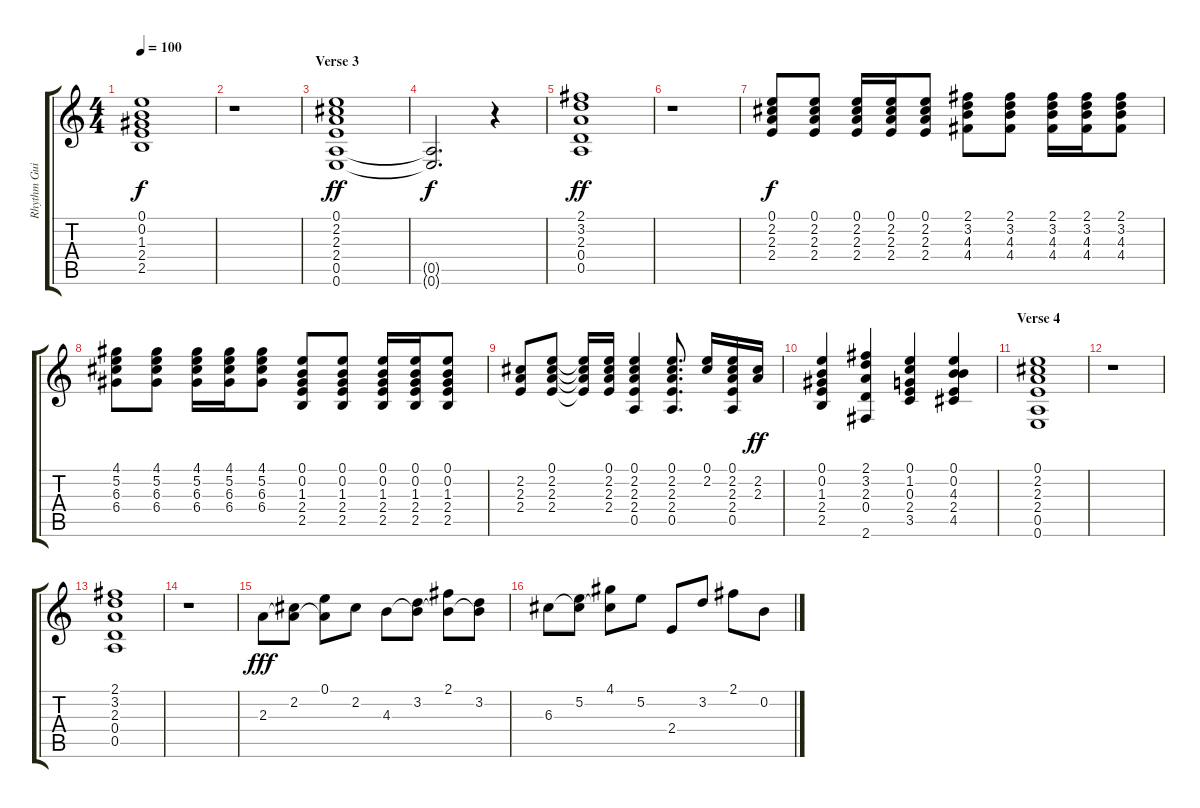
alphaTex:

\track ("Rhythm Guitar" "Rhythm Gui") {instrument acousticguitarsteel}
\staff {score tabs}
\tuning (E4 B3 G3 D3 A2 E2) {hide}
\ts (4 4)
\tempo 100
\clef g2
\ks c
(0.1{t} 0.2{t} 1.3{t} 2.4{t} 2.5{t}).1{dy f} |
r.1 |
\section ("" "Verse 3")
(0.1 2.2 2.3 2.4 0.5 0.6).1{dy ff volume 12} |
(0.5{t} 0.6{t}).2{d dy f} r.4 |
(2.1 3.2 2.3 0.4 0.5).1{dy ff} |
r.1 |
(0.1 2.2 2.3 2.4).8{dy f volume 11} (0.1 2.2 2.3 2.4).8 (0.1 2.2 2.3 2.4).16 (0.1 2.2 2.3 2.4).16 (0.1 2.2 2.3 2.4).8 (2.1 3.2 4.3 4.4).8 (2.1 3.2 4.3 4.4).8 (2.1 3.2 4.3 4.4).16 (2.1 3.2 4.3 4.4).16 (2.1 3.2 4.3 4.4).8 |
(4.1 5.2 6.3 6.4).8 (4.1 5.2 6.3 6.4).8 (4.1 5.2 6.3 6.4).16 (4.1 5.2 6.3 6.4).16 (4.1 5.2 6.3 6.4).8 (0.1 0.2 1.3 2.4 2.5).8 (0.1 0.2 1.3 2.4 2.5).8 (0.1 0.2 1.3 2.4 2.5).16 (0.1 0.2 1.3 2.4 2.5).16 (0.1 0.2 1.3 2.4 2.5).8 |
(2.2 2.3 2.4).8 (0.1 2.2 2.3 2.4).8 (0.1{t} 2.2{t} 2.3{t} 2.4{t}).16 (0.1 2.2 2.3 2.4).16 (0.1 2.2 2.3 2.4 0.5).4 (0.1 2.2 2.3 2.4 0.5).8{d} (0.1 2.2).16 (0.1 2.2 2.3 2.4 0.5).16 (2.2 2.3).16{dy ff} |
(0.1 0.2 1.3 2.4 2.5).4 (2.1 3.2 2.3 0.4 2.6).4 (0.1 1.2 0.3 2.4 3.5).4 (0.1 0.2 4.3 2.4 4.5).4 |
\section ("" "Verse 4")
(0.1 2.2 2.3 2.4 0.5 0.6).1{volume 12} |
r.1 |
(2.1 3.2 2.3 0.4 0.5).1 |
r.1 |
2.3.8{dy fff volume 14} (2.2 2.3{t}).8 (0.1 2.3{t}).8 2.2.8 4.3.8 (3.2 4.3{t}).8 (2.1 4.3{t}).8 (3.2 4.3{t}).8 |
6.3.8 (5.2 6.3{t}).8 (4.1 6.3{t}).8 5.2.8 2.4.8 3.2.8 2.1.8 0.2.8
